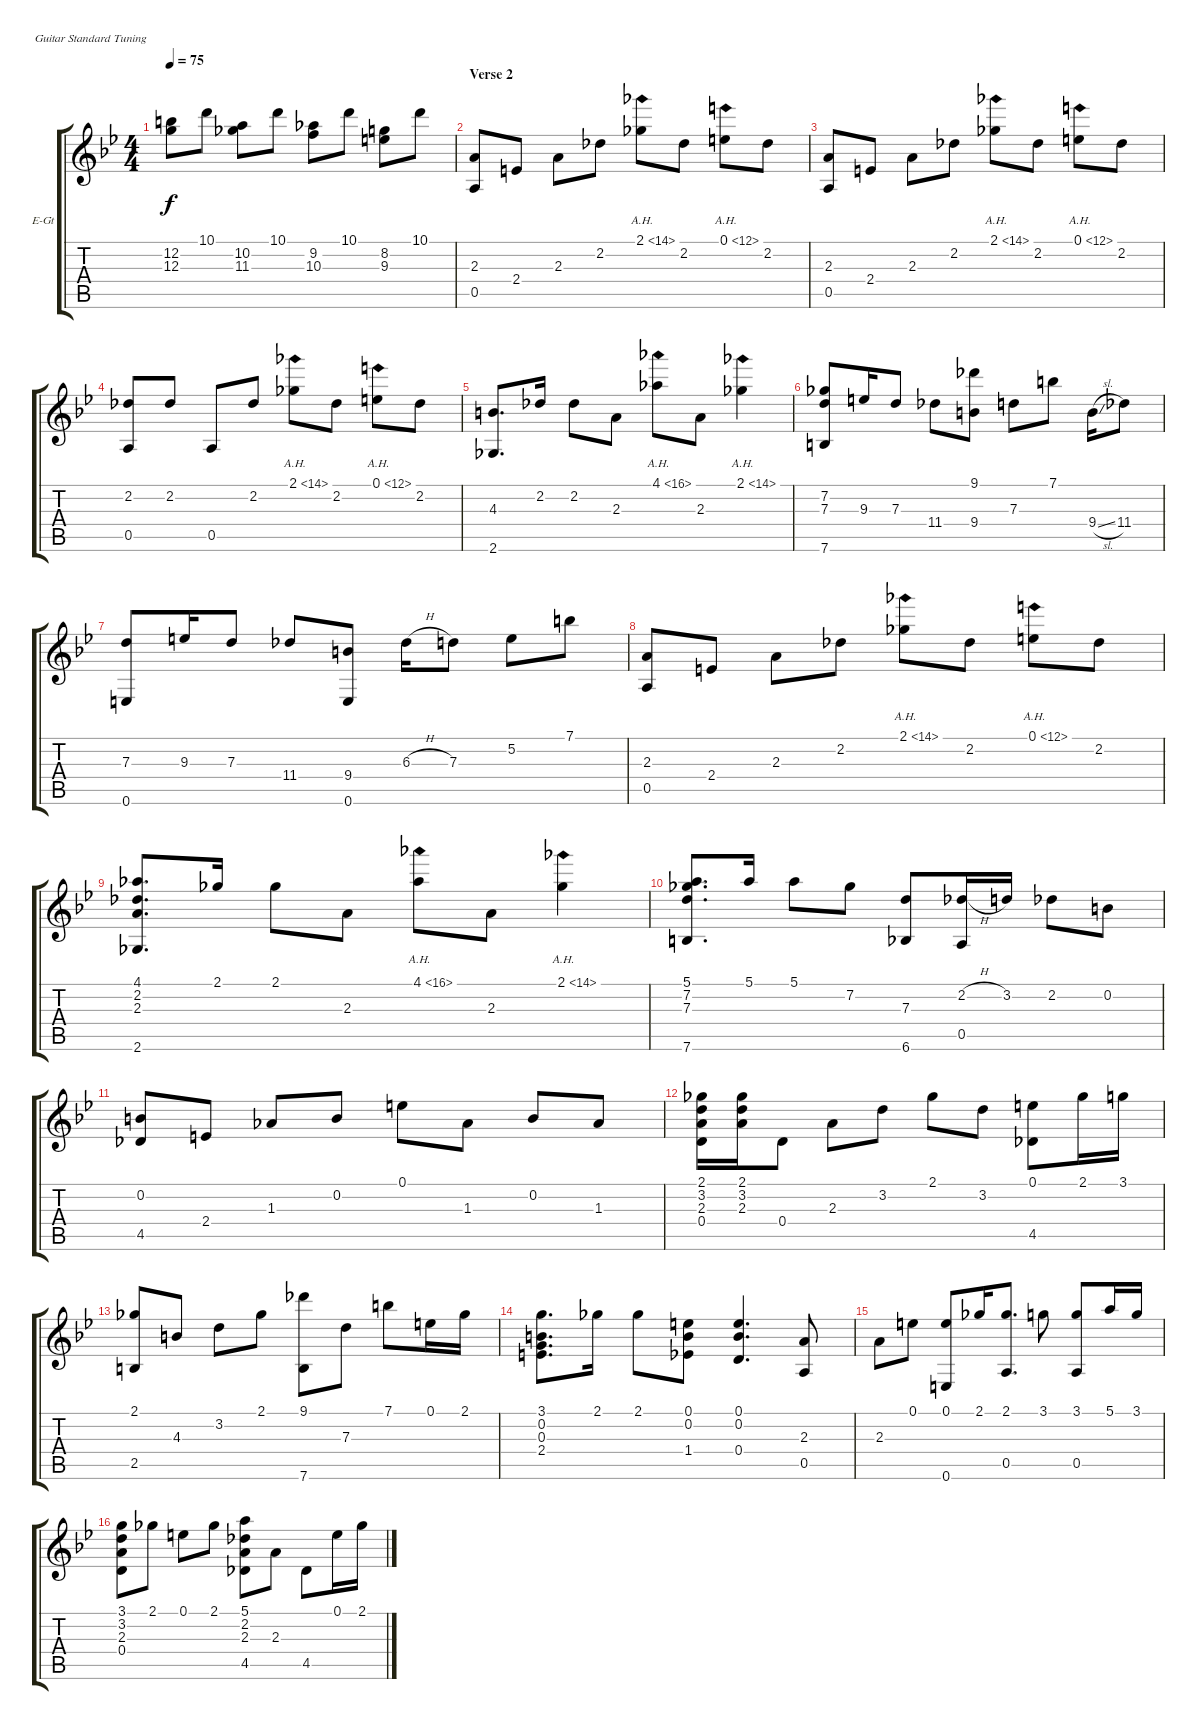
\bracketExtendMode groupsimilarinstruments
\firstSystemTrackNameOrientation horizontal
\otherSystemsTrackNameOrientation horizontal
\track ("Fingerstyle" "E-Gt") {instrument electricguitarclean}
\staff {score tabs}
\tuning (E4 B3 G3 D3 A2 E2)
\ts (4 4)
\tempo 75
\clef g2
\ks bb
(12.3 12.2).8{dy f} 10.1.8 (11.3 10.2).8 10.1.8 (10.3 9.2).8 10.1.8 (9.3 8.2).8 10.1.8 |
\section ("" "Verse 2")
(0.5 2.3).8 2.4.8 2.3.8 2.2.8 2.1{ah 12}.8 2.2.8 0.1{ah 12}.8 2.2.8 |
(0.5 2.3).8 2.4.8 2.3.8 2.2.8 2.1{ah 12}.8 2.2.8 0.1{ah 12}.8 2.2.8 |
(0.5 2.2).8 2.2.8 0.5.8 2.2.8 2.1{ah 12}.8 2.2.8 0.1{ah 12}.8 2.2.8 |
(2.6 4.3).8{d} 2.2.16 2.2.8 2.3.8 4.1{ah 12}.8 2.3.8 2.1{ah 12}.4 |
(7.3 7.2 7.6).8 9.3.16 7.3.8 11.4.8 (9.4 9.1).8 7.3.8 7.1.8 9.4{sl}.16 11.4.8 |
(7.3 0.6).8 9.3.16 7.3.8 11.4.8 (9.4 0.6).8 6.3{h}.16 7.3.8 5.2.8 7.1.8 |
(0.5 2.3).8 2.4.8 2.3.8 2.2.8 2.1{ah 12}.8 2.2.8 0.1{ah 12}.8 2.2.8 |
(2.6 2.3 2.2 4.1).8{d} 2.1.16 2.1.8 2.3.8 4.1{ah 12}.8 2.3.8 2.1{ah 12}.4 |
(7.6 7.3 7.2 5.1).8{d} 5.1.16 5.1.8 7.2.8 (7.3 6.6).8 (0.5 2.2{h}).16 3.2.16 2.2.8 0.2.8 |
(0.2 4.5).8 2.4.8 1.3.8 0.2.8 0.1.8 1.3.8 0.2.8 1.3.8 |
(2.1 3.2 2.3 0.4).16 (2.3 3.2 2.1).16 0.4.8 2.3.8 3.2.8 2.1.8 3.2.8 (0.1 4.5).8 2.1.16 3.1.16 |
(2.1 2.5).8 4.3.8 3.2.8 2.1.8 (9.1 7.6).8 7.3.8 7.1.8 0.1.16 2.1.16 |
(3.1 0.2 0.3 2.4).8{d} 2.1.16 2.1.8 (0.1 0.2 1.4).8 (0.2 0.1 0.4).4{d} (0.5 2.3).8 |
2.3.8 0.1.8 (0.1 0.6).8 2.1.16 (2.1 0.5).8{d} 3.1.8 (3.1 0.5).8 5.1.16 3.1.16 |
(3.1 3.2 2.3 0.4).8 2.1.8 0.1.8 2.1.8 (5.1 2.2 2.3 4.5).8 2.3.8 4.5.8 0.1.16 2.1.16
